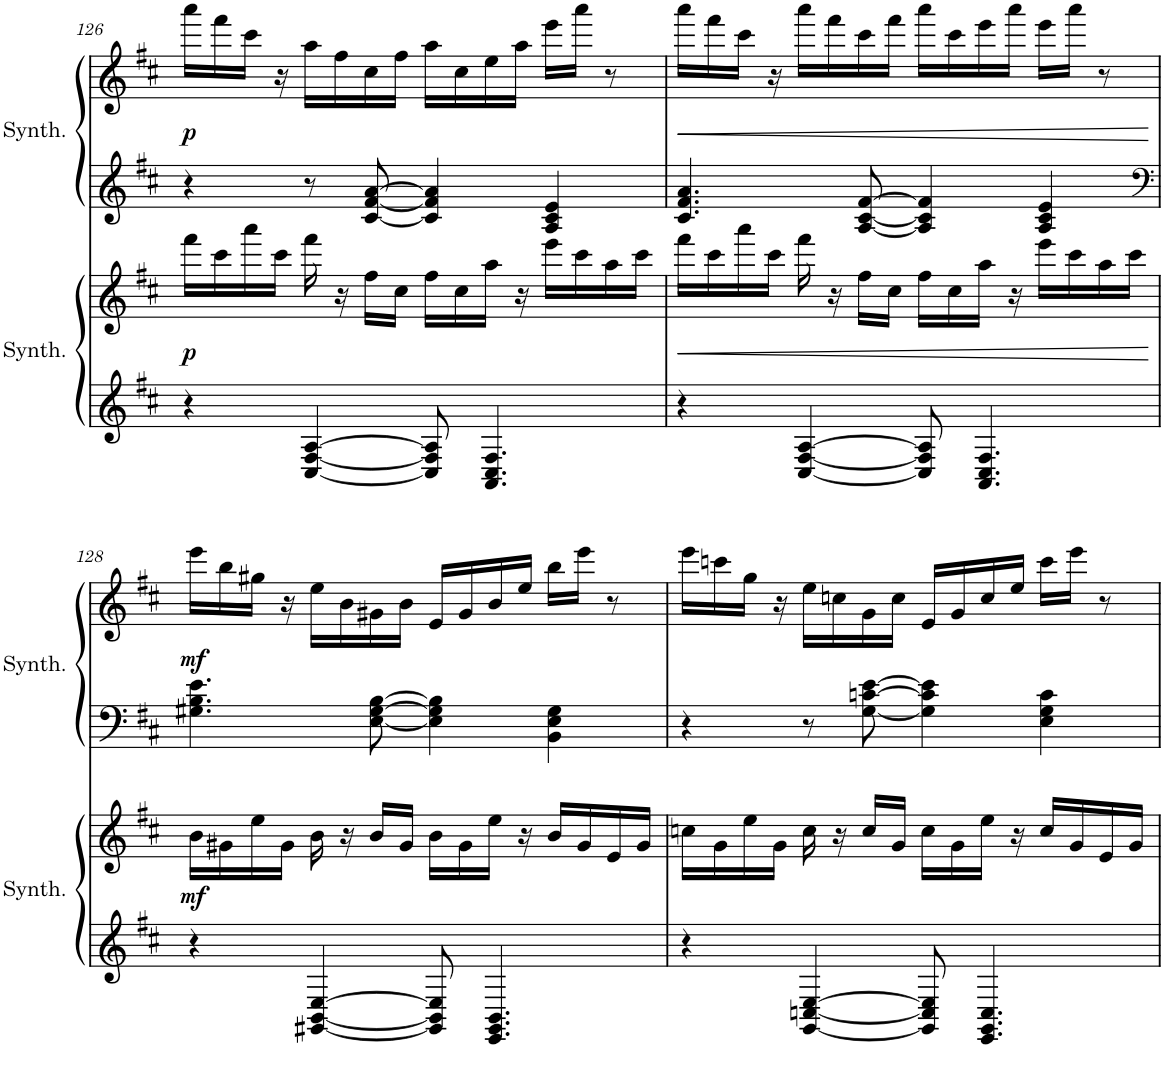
**kern	**kern	**dynam	**kern	**kern	**dynam
*part2	*part2	*part2	*part1	*part1	*part1
*staff4	*staff3	*staff3/4	*staff2	*staff1	*staff1/2
*I"Square Synthesizer	*	*	*I"Square Synthesizer	*	*
*I'Synth.	*	*	*I'Synth.	*	*
!!LO:PB:g=z
*clefG2	*clefG2	*	*clefG2	*clefG2	*
*k[f#c#]	*k[f#c#]	*	*k[f#c#]	*k[f#c#]	*
*M4/4	*M4/4	*	*M4/4	*M4/4	*
=126	=126	=126	=126	=126	=126
!	!	!LO:DY:b	!	!	!LO:DY:b
4r	16fff#\LL	p	4r	16aaa\LL	p
.	16ccc#\	.	.	16fff#\	.
.	16aaa\	.	.	16ccc#\JJ	.
.	16ccc#\JJ	.	.	16r	.
[4C#/ [4F#/ [4A/	16fff#\	.	8r	16aa\LL	.
.	16r	.	.	16ff#\	.
.	16ff#\LL	.	[8c#/ [8f#/ [8a/	16cc#\	.
.	16cc#\JJ	.	.	16ff#\JJ	.
8C#/] 8F#/] 8A/]	16ff#\LL	.	4c#/] 4f#/] 4a/]	16aa\LL	.
.	16cc#\	.	.	16cc#\	.
4.AA/ 4.C#/ 4.F#/	16aa\JJ	.	.	16ee\	.
.	16r	.	.	16aa\JJ	.
.	16eee\LL	.	4A/ 4c#/ 4e/	16eee\LL	.
.	16ccc#\	.	.	16aaa\JJ	.
.	16aa\	.	.	8r	.
.	16ccc#\JJ	.	.	.	.
=127	=127	=127	=127	=127	=127
!	!	!LO:HP:b	!	!	!LO:HP:b
4r	16fff#\LL	<	4.c#/ 4.f#/ 4.a/	16aaa\LL	<
.	16ccc#\	.	.	16fff#\	.
.	16aaa\	.	.	16ccc#\JJ	.
.	16ccc#\JJ	.	.	16r	.
[4C#/ [4F#/ [4A/	16fff#\	.	.	16aaa\LL	.
.	16r	.	.	16fff#\	.
.	16ff#\LL	.	[8A/ [8c#/ [8f#/	16ccc#\	.
.	16cc#\JJ	.	.	16fff#\JJ	.
8C#/] 8F#/] 8A/]	16ff#\LL	.	4A/] 4c#/] 4f#/]	16aaa\LL	.
.	16cc#\	.	.	16ccc#\	.
4.AA/ 4.C#/ 4.F#/	16aa\JJ	.	.	16eee\	.
.	16r	.	.	16aaa\JJ	.
.	16eee\LL	.	4A/ 4c#/ 4e/	16eee\LL	.
.	16ccc#\	.	.	16aaa\JJ	.
.	16aa\	.	.	8r	.
.	16ccc#\JJ	.	.	.	.
.	.	[	.	.	[
!!LO:LB:g=z
=128	=128	=128	=128	=128	=128
*	*	*	*clefF4	*	*
!	!	!LO:DY:b	!	!	!LO:DY:b
4r	16b\LL	mf	4.G#X\ 4.B\ 4.e\	16eee\LL	mf
.	16g#X\	.	.	16bb\	.
.	16ee\	.	.	16gg#X\JJ	.
.	16g#\JJ	.	.	16r	.
[4GG#X/ [4BB/ [4E/	16b\	.	.	16ee\LL	.
.	16r	.	.	16b\	.
.	16b/LL	.	[8E\ [8G#\ [8B\	16g#X\	.
.	16g#/JJ	.	.	16b\JJ	.
8GG#/] 8BB/] 8E/]	16b\LL	.	4E\] 4G#\] 4B\]	16e/LL	.
.	16g#\	.	.	16g#/	.
4.EE/ 4.GG#/ 4.BB/	16ee\JJ	.	.	16b/	.
.	16r	.	.	16ee/JJ	.
.	16b/LL	.	4BB\ 4E\ 4G#\	16bb\LL	.
.	16g#/	.	.	16eee\JJ	.
.	16e/	.	.	8r	.
.	16g#/JJ	.	.	.	.
=129	=129	=129	=129	=129	=129
4r	16ccn\LL	.	4r	16eee\LL	.
.	16g\	.	.	16cccn\	.
.	16ee\	.	.	16gg\JJ	.
.	16g\JJ	.	.	16r	.
[4GG/ [4Cn/ [4E/	16cc\	.	8r	16ee\LL	.
.	16r	.	.	16ccn\	.
.	16cc/LL	.	[8G\ [8cn\ [8e\	16g\	.
.	16g/JJ	.	.	16cc\JJ	.
8GG/] 8C/] 8E/]	16cc\LL	.	4G\] 4c\] 4e\]	16e/LL	.
.	16g\	.	.	16g/	.
4.EE/ 4.GG/ 4.C/	16ee\JJ	.	.	16cc/	.
.	16r	.	.	16ee/JJ	.
.	16cc/LL	.	4E\ 4G\ 4c\	16ccc\LL	.
.	16g/	.	.	16eee\JJ	.
.	16e/	.	.	8r	.
.	16g/JJ	.	.	.	.
=	=	=	=	=	=
*-	*-	*-	*-	*-	*-
